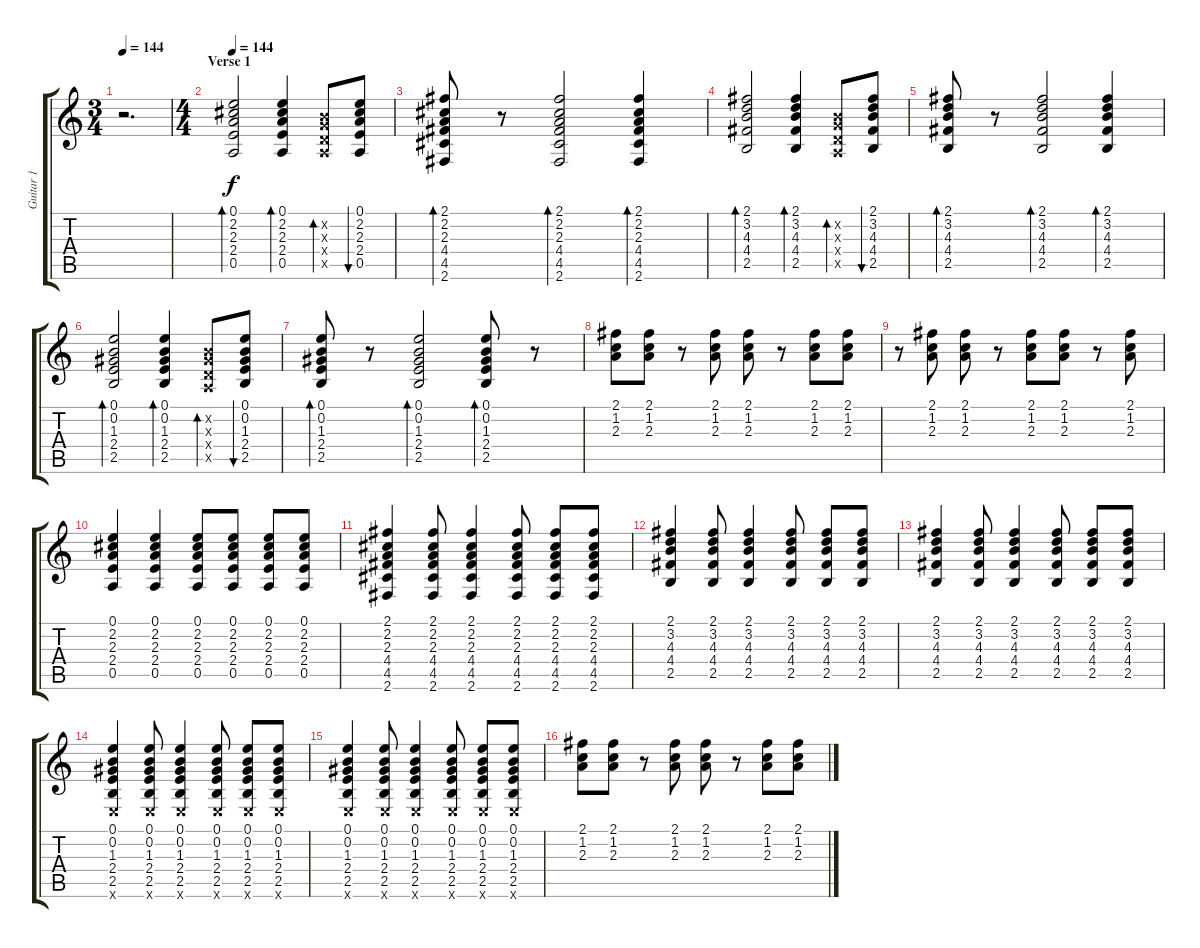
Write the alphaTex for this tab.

\track ("Guitar 1" "Guitar 1") {instrument distortionguitar}
\staff {score tabs}
\tuning (E4 B3 G3 D3 A2 E2) {hide}
\ts (3 4)
\tempo 144
\tempo 152
\tempo 144
\clef g2
\ks c
r.2{d dy f instrument distortionguitar} |
\ts (4 4)
\section ("" "Verse 1")
\tempo 144
(0.1 2.2 2.3 2.4 0.5).2{bd 120 instrument electricguitarclean} (0.1 2.2 2.3 2.4 0.5).4{bd 60} (0.2{x} 0.3{x} 0.4{x} 0.5{x}).8{bd 60} (0.1 2.2 2.3 2.4 0.5).8{bu 60} |
(2.1 2.2 2.3 4.4 4.5 2.6).8{bd 60} r.8 (2.1 2.2 2.3 4.4 4.5 2.6).2{bd 30} (2.1 2.2 2.3 4.4 4.5 2.6).4{bd 30} |
(2.1 3.2 4.3 4.4 2.5).2{bd 60} (2.1 3.2 4.3 4.4 2.5).4{bd 60} (0.2{x} 0.3{x} 0.4{x} 0.5{x}).8{bd 60} (2.1 3.2 4.3 4.4 2.5).8{bu 60} |
(2.1 3.2 4.3 4.4 2.5).8{bd 60} r.8 (2.1 3.2 4.3 4.4 2.5).2{bd 30} (2.1 3.2 4.3 4.4 2.5).4{bd 30} |
(0.1 0.2 1.3 2.4 2.5).2{bd 60} (0.1 0.2 1.3 2.4 2.5).4{bd 60} (0.2{x} 1.3{x} 0.4{x} 0.5{x}).8{bd 60} (0.1 0.2 1.3 2.4 2.5).8{bu 60} |
(0.1 0.2 1.3 2.4 2.5).8{bd 60} r.8 (0.1 0.2 1.3 2.4 2.5).2{bd 30} (0.1 0.2 1.3 2.4 2.5).8{bd 30} r.8 |
(2.1 1.2 2.3).8{instrument distortionguitar} (2.1 1.2 2.3).8 r.8 (2.1 1.2 2.3).8 (2.1 1.2 2.3).8 r.8 (2.1 1.2 2.3).8 (2.1 1.2 2.3).8 |
r.8 (2.1 1.2 2.3).8 (2.1 1.2 2.3).8 r.8 (2.1 1.2 2.3).8 (2.1 1.2 2.3).8 r.8 (2.1 1.2 2.3).8 |
(0.1 2.2 2.3 2.4 0.5).4 (0.1 2.2 2.3 2.4 0.5).4 (0.1 2.2 2.3 2.4 0.5).8 (0.1 2.2 2.3 2.4 0.5).8 (0.1 2.2 2.3 2.4 0.5).8 (0.1 2.2 2.3 2.4 0.5).8 |
(2.1 2.2 2.3 4.4 4.5 2.6).4 (2.1 2.2 2.3 4.4 4.5 2.6).8 (2.1 2.2 2.3 4.4 4.5 2.6).4 (2.1 2.2 2.3 4.4 4.5 2.6).8 (2.1 2.2 2.3 4.4 4.5 2.6).8 (2.1 2.2 2.3 4.4 4.5 2.6).8 |
(2.1 3.2 4.3 4.4 2.5).4 (2.1 3.2 4.3 4.4 2.5).8 (2.1 3.2 4.3 4.4 2.5).4 (2.1 3.2 4.3 4.4 2.5).8 (2.1 3.2 4.3 4.4 2.5).8 (2.1 3.2 4.3 4.4 2.5).8 |
(2.1 3.2 4.3 4.4 2.5).4 (2.1 3.2 4.3 4.4 2.5).8 (2.1 3.2 4.3 4.4 2.5).4 (2.1 3.2 4.3 4.4 2.5).8 (2.1 3.2 4.3 4.4 2.5).8 (2.1 3.2 4.3 4.4 2.5).8 |
(0.1 0.2 1.3 2.4 2.5 0.6{x}).4 (0.1 0.2 1.3 2.4 2.5 0.6{x}).8 (0.1 0.2 1.3 2.4 2.5 0.6{x}).4 (0.1 0.2 1.3 2.4 2.5 0.6{x}).8 (0.1 0.2 1.3 2.4 2.5 0.6{x}).8 (0.1 0.2 1.3 2.4 2.5 0.6{x}).8 |
(0.1 0.2 1.3 2.4 2.5 0.6{x}).4 (0.1 0.2 1.3 2.4 2.5 0.6{x}).8 (0.1 0.2 1.3 2.4 2.5 0.6{x}).4 (0.1 0.2 1.3 2.4 2.5 0.6{x}).8 (0.1 0.2 1.3 2.4 2.5 0.6{x}).8 (0.1 0.2 1.3 2.4 2.5 0.6{x}).8 |
(2.1 1.2 2.3).8{instrument distortionguitar} (2.1 1.2 2.3).8 r.8 (2.1 1.2 2.3).8 (2.1 1.2 2.3).8 r.8 (2.1 1.2 2.3).8 (2.1 1.2 2.3).8
